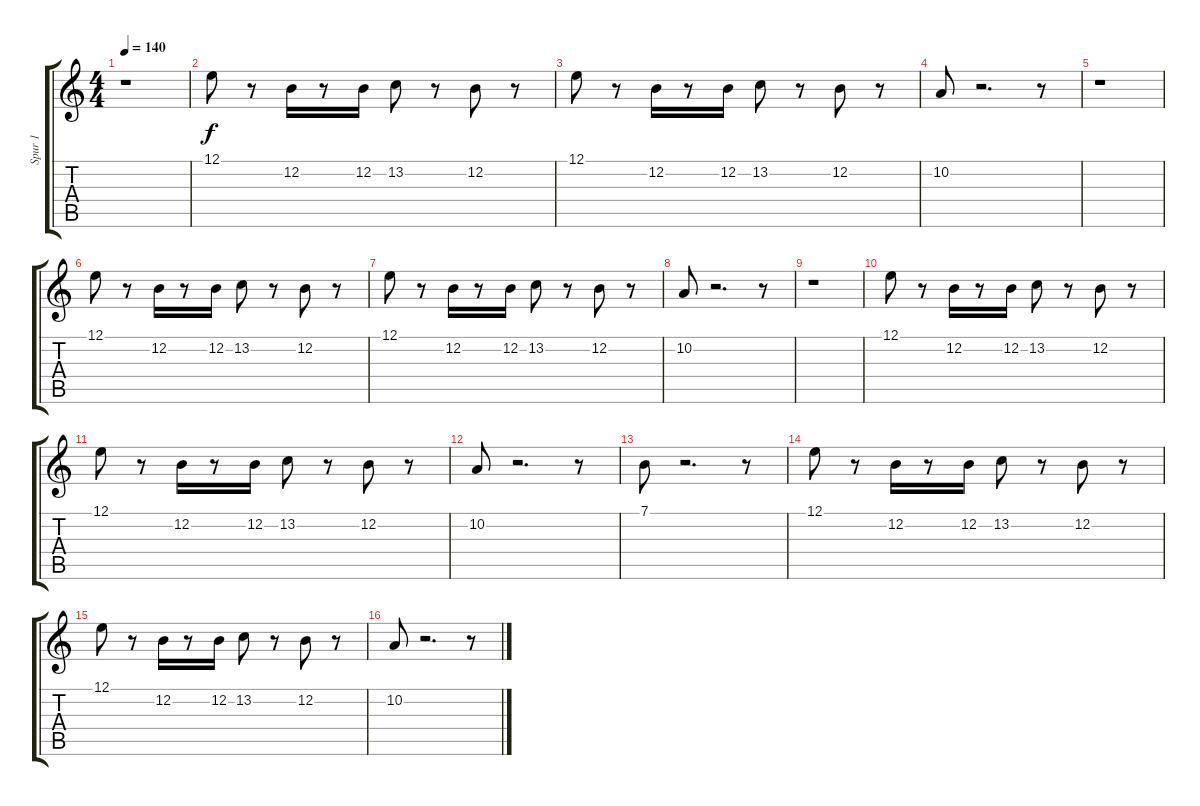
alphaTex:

\track ("Spur 1" "Spur 1") {instrument lead8bassandlead}
\staff {score tabs}
\tuning (E4 B3 G3 D3 A2 E2) {hide}
\ts (4 4)
\tempo 140
\clef g2
\ks c
r.1{dy f instrument lead8bassandlead} |
12.1.8 r.8 12.2.16 r.8 12.2.16 13.2.8 r.8 12.2.8 r.8 |
12.1.8 r.8 12.2.16 r.8 12.2.16 13.2.8 r.8 12.2.8 r.8 |
10.2.8 r.2{d} r.8 |
r.1 |
12.1.8 r.8 12.2.16 r.8 12.2.16 13.2.8 r.8 12.2.8 r.8 |
12.1.8 r.8 12.2.16 r.8 12.2.16 13.2.8 r.8 12.2.8 r.8 |
10.2.8 r.2{d} r.8 |
r.1 |
12.1.8 r.8 12.2.16 r.8 12.2.16 13.2.8 r.8 12.2.8 r.8 |
12.1.8 r.8 12.2.16 r.8 12.2.16 13.2.8 r.8 12.2.8 r.8 |
10.2.8 r.2{d} r.8 |
7.1.8 r.2{d} r.8 |
12.1.8 r.8 12.2.16 r.8 12.2.16 13.2.8 r.8 12.2.8 r.8 |
12.1.8 r.8 12.2.16 r.8 12.2.16 13.2.8 r.8 12.2.8 r.8 |
10.2.8 r.2{d} r.8
